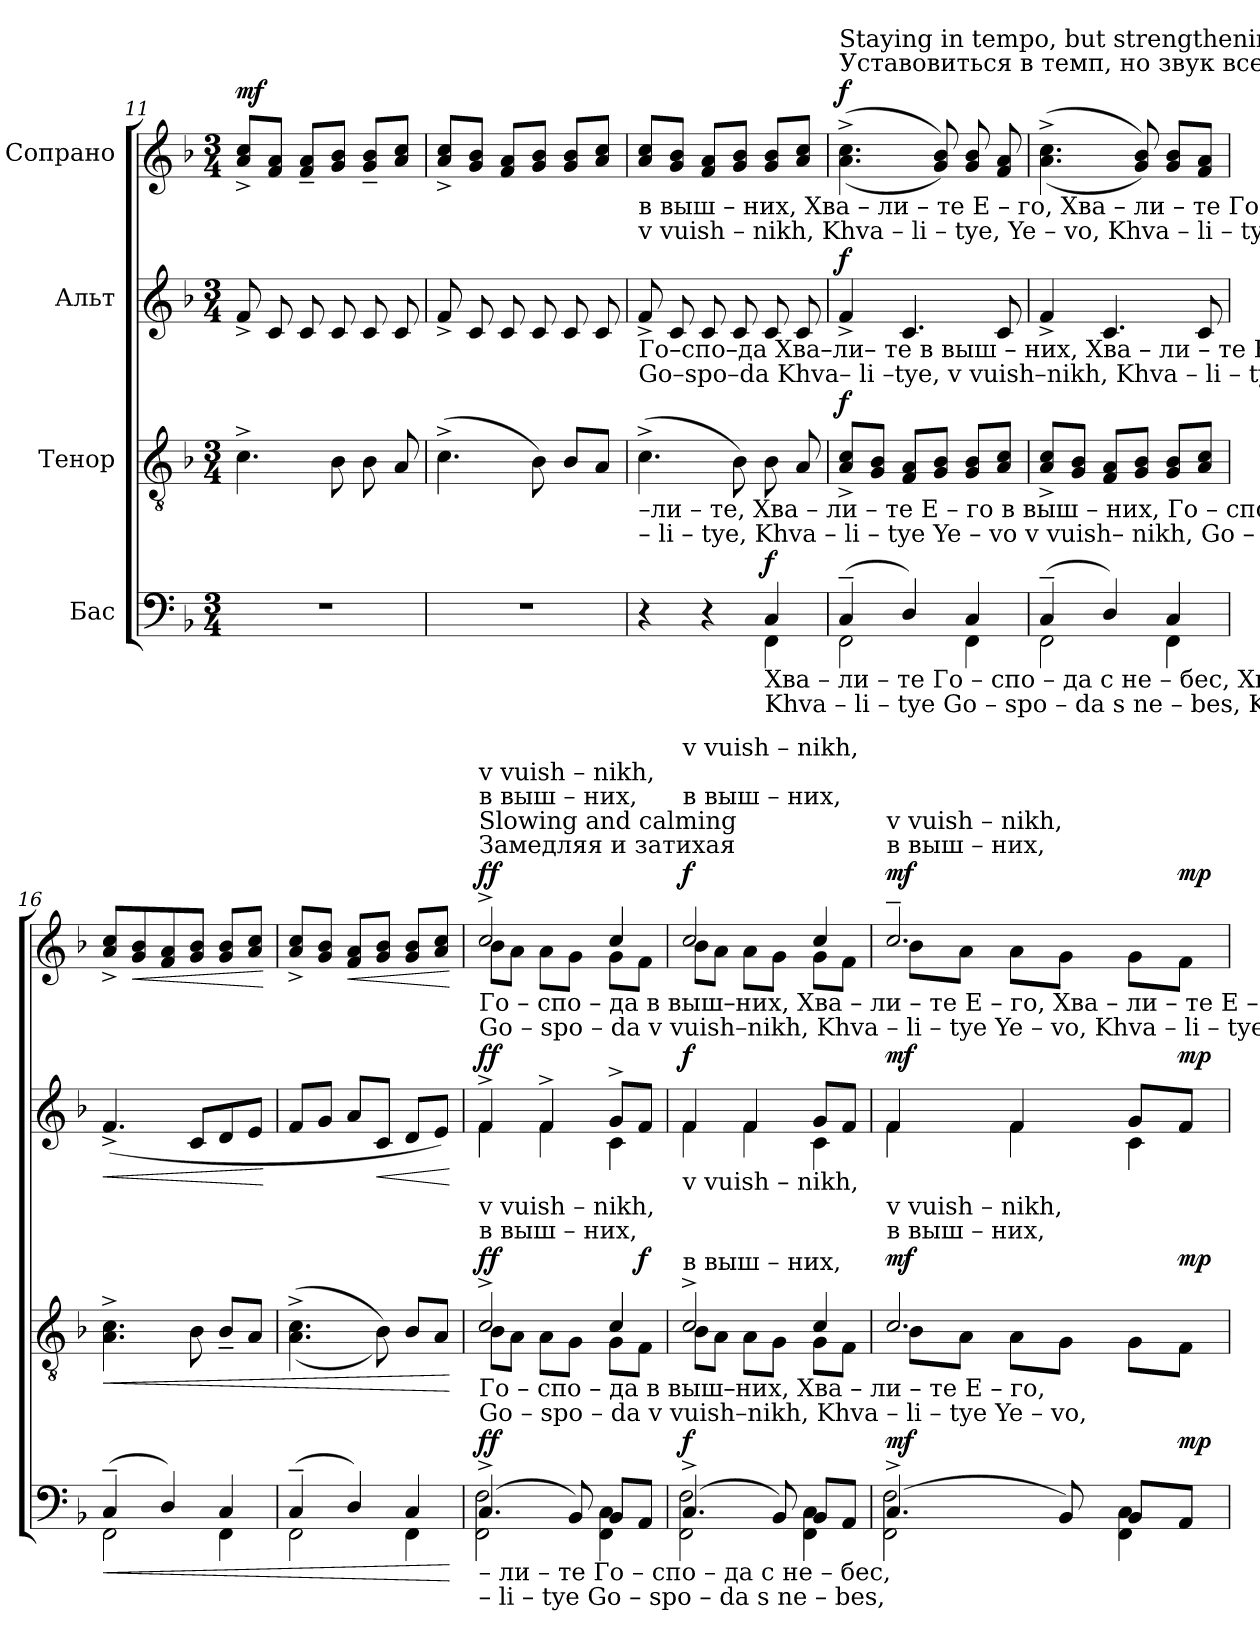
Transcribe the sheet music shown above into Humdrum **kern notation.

**kern	**dynam	**kern	**dynam	**kern	**dynam	**kern	**dynam
*part4	*part4	*part3	*part3	*part2	*part2	*part1	*part1
*staff4	*staff4	*staff3	*staff3	*staff2	*staff2	*staff1	*staff1
*I"Бас	*	*I"Тенор	*	*I"Альт	*	*I"Сопрано	*
*clefF4	*	*clefGv2	*	*clefG2	*	*clefG2	*
*k[b-]	*	*k[b-]	*	*k[b-]	*	*k[b-]	*
*M3/4	*	*M3/4	*	*M3/4	*	*M3/4	*
*MM105	*	*MM105	*	*MM105	*	*MM105	*
=11	=11	=11	=11	=11	=11	=11	=11
!	!	!	!	!	!	!	!LO:DY:a
2.r	.	4.c^\	.	8f^/	.	8a/^ 8cc/^L	mf
.	.	.	.	8c/	.	8f/ 8a/J	.
.	.	.	.	8c/	.	8f/~ 8a/~L	.
.	.	8B-\	.	8c/	.	8g/ 8b-/J	.
.	.	8B-\	.	8c/	.	8g/~ 8b-/~L	.
.	.	8A/	.	8c/	.	8a/ 8cc/J	.
=12	=12	=12	=12	=12	=12	=12	=12
2.r	.	(4.c^\	.	8f^/	.	8a/^ 8cc/^L	.
.	.	.	.	8c/	.	8g/ 8b-/J	.
.	.	.	.	8c/	.	8f/ 8a/L	.
.	.	8B-\)	.	8c/	.	8g/ 8b-/J	.
.	.	8B-/L	.	8c/	.	8g/ 8b-/L	.
.	.	8A/J	.	8c/	.	8a/ 8cc/J	.
!!LO:PB:g=z
=13	=13	=13	=13	=13	=13	=13	=13
*^	*	*	*	*	*	*	*
!	!	!	!	!	!	!	!LO:TX:b:t=в выш  –  них,         Хва     –     ли          –           те   Е  –  го,                     Хва   –   ли        –         те          Го   –  спо – да	!
!	!	!	!	!	!	!	!LO:TX:b:t=v vuish  – nikh,        Khva     –     li              –       tye, Ye – vo,                    Khva  –    li           –       tye         Go   –  spo  –da	!
!	!	!	!	!	!LO:TX:b:t=Го–спо–да   Хва–ли– те  в выш – них,           Хва – ли  –  те                 Е  –  го,	!	!	!
!	!	!	!	!	!LO:TX:b:t=Go–spo–da  Khva– li –tye, v vuish–nikh,        Khva –  li    –  tye              Ye –  vo,	!	!	!
!	!	!	!LO:TX:b:t=–ли             –             те,   Хва  –  ли  –   те          Е      –     го     в выш – них,       Го     –   спо–да    в выш      –      них,	!	!	!	!	!
!	!	!	!LO:TX:b:t=– li               –            tye,  Khva –   li   –  tye        Ye     –     vo     v vuish– nikh,     Go     –   spo–da     v vuish    –      nikh,	!	!	!	!	!
4r	4ryy	.	(4.c^\	.	8f^/	.	8a/ 8cc/L	.
.	.	.	.	.	8c/	.	8g/ 8b-/J	.
4r	4ryy	.	.	.	8c/	.	8f/ 8a/L	.
.	.	.	8B-\)	.	8c/	.	8g/ 8b-/J	.
!LO:TX:b:t=Хва     –        ли         –           те             Го         –         спо    –    да                с не    –    бес,               Хва  –	!	!	!	!	!	!	!	!
!LO:TX:b:t=Khva    –        li            –         tye            Go          –        spo    –     da                s ne    –    bes,              Khva –	!	!	!	!	!	!	!	!
!	!	!LO:DY:a	!	!	!	!	!	!
4C/	4FF\	f	8B-\	.	8c/	.	8g/ 8b-/L	.
.	.	.	8A/	.	8c/	.	8a/ 8cc/J	.
=14	=14	=14	=14	=14	=14	=14	=14	=14
*	*	*	*	*	*	*	*MM95	*
!	!	!	!	!	!	!	!LO:TX:a:t=Уставовиться в темп, но звук все усиливать	!
!	!	!	!	!	!	!	!LO:TX:a:t=Staying in tempo, but strengthening	!
!	!	!	!	!LO:DY:a	!	!LO:DY:a	!	!LO:DY:a
(>4C~/	2FF\	.	8A/^ 8c/^L	f	4f^/	f	((4.a\^ 4.cc\^	f
.	.	.	8G/ 8B-/J	.	.	.	.	.
4D/)	.	.	8F/ 8A/L	.	4.c/	.	.	.
.	.	.	8G/ 8B-/J	.	.	.	8g/ 8b-/))	.
4C/	4FF\	.	8G/ 8B-/L	.	.	.	8g/ 8b-/	.
.	.	.	8A/ 8c/J	.	8c/	.	8f/ 8a/	.
=15	=15	=15	=15	=15	=15	=15	=15	=15
(4C~/	2FF\	.	8A/^ 8c/^L	.	4f^/	.	((4.a\^ 4.cc\^	.
.	.	.	8G/ 8B-/J	.	.	.	.	.
4D/)	.	.	8F/ 8A/L	.	4.c/	.	.	.
.	.	.	8G/ 8B-/J	.	.	.	8g/ 8b-/))	.
4C/	4FF\	.	8G/ 8B-/L	.	.	.	8g/ 8b-/L	.
.	.	.	8A/ 8c/J	.	8c/	.	8f/ 8a/J	.
=16	=16	=16	=16	=16	=16	=16	=16	=16
!	!	!LO:HP:b	!	!LO:HP:b	!	!LO:HP:b	!	!
(4C~/	2FF\	<	4.A\^ 4.c\^	<	(4.f^/	<	8a/^ 8cc/^L	.
!	!	!	!	!	!	!	!	!LO:HP:b
.	.	.	.	.	.	.	8g/ 8b-/	<
4D/)	.	.	.	.	.	.	8f/ 8a/	.
.	.	.	8B-\	.	8c/L	.	8g/ 8b-/J	.
4C/	4FF\	.	8B-~/L	.	8d/	.	8g/ 8b-/L	.
.	.	.	8A/J	.	8e/J	.	8a/ 8cc/J	.
*v	*v	*	*	*	*	*	*	*
.	.	.	.	.	[	.	[
=17	=17	=17	=17	=17	=17	=17	=17
*^	*	*	*	*	*	*	*
(4C~/	2FF\	.	((4.A\^ 4.c\^	.	8f/L	.	8a/^ 8cc/^L	.
.	.	.	.	.	8g/J	.	8g/ 8b-/J	.
!	!	!	!	!	!	!	!	!LO:HP:b
4D/)	.	.	.	.	8a/L	.	8f/ 8a/L	<
!	!	!	!	!	!	!LO:HP:b	!	!
.	.	.	8B-\))	.	8c/J	<	8g/ 8b-/J	.
4C/	4FF\	.	8B-/L	.	8d/L	.	8g/ 8b-/L	.
.	.	.	8A/J	.	8e/J)	.	8a/ 8cc/J	.
*v	*v	*	*	*	*	*	*	*
.	[	.	[	.	[	.	[
!!LO:LB:g=z
=18	=18	=18	=18	=18	=18	=18	=18
*^	*	*^	*	*^	*	*^	*
!	!	!	!	!	!	!	!	!	!LO:TX:a:t=Замедляя и затихая	!	!
!	!	!	!	!	!	!	!	!	!LO:TX:a:t=Slowing and calming	!	!
!	!	!	!	!	!	!	!	!	!LO:TX:b:t=Го  –   спо –  да           в выш–них,     Хва      –     ли   –  те         Е        –       го,                  Хва  –   ли  –  те          Е     –	!	!
!	!	!	!	!	!	!	!	!	!LO:TX:b:t=Go  –   spo  –  da          v vuish–nikh,  Khva     –      li     –  tye      Ye        –       vo,                Khva –    li    – tye        Ye    –	!	!
!	!	!	!	!	!	!	!	!	!LO:TX:a:t=в выш        –      них,	!	!
!	!	!	!	!	!	!	!	!	!LO:TX:a:t=v vuish       –      nikh,	!	!
!	!	!	!LO:TX:a:t=в выш        –      них,	!	!	!	!	!	!	!	!
!	!	!	!LO:TX:a:t=v vuish       –      nikh,	!	!	!	!	!	!	!	!
!	!	!	!LO:TX:b:t=Го  –   спо –  да           в выш–них,     Хва      –     ли   –  те         Е        –       го,	!	!	!	!	!	!	!	!
!	!	!	!LO:TX:b:t=Go  –   spo  –  da          v vuish–nikh,  Khva     –      li     –  tye      Ye        –       vo,	!	!	!	!	!	!	!	!
!LO:TX:b:t=– ли        –          те             Го           –           спо    –    да                       с не    –     бес,	!	!	!	!	!	!	!	!	!	!	!
!LO:TX:b:t=–   li          –        tye             Go          –           spo    –     da                       s ne     –     bes,	!	!	!	!	!	!	!	!	!	!	!
!	!	!LO:DY:a	!	!	!LO:DY:a	!	!	!LO:DY:a	!	!	!LO:DY:a
(4.C^/	2FF\ 2F\	ff	2c^/	8B-\L	ff	4f^/	4f\	ff	2cc^/	8b-\L	ff
.	.	.	.	8A\J	.	.	.	.	.	8a\J	.
.	.	.	.	8A\L	.	4f^/	4f\	.	.	8a\L	.
8BB-/)	.	.	.	8G\J	.	.	.	.	.	8g\J	.
*	*	*	*	*	*	*	*	*	*MM85	*	*
8BB-/L	4FF\ 4C\	.	4c/	8G\L	.	8g^/L	4c\	.	4cc/	8g\L	.
!	!	!	!	!	!LO:DY:a	!	!	!	!	!	!
8AA/J	.	.	.	8F\J	f	8f/J	.	.	.	8f\J	.
=19	=19	=19	=19	=19	=19	=19	=19	=19	=19	=19	=19
!	!	!	!	!	!	!	!	!	!LO:TX:a:t=в выш        –      них,	!	!
!	!	!	!	!	!	!	!	!	!LO:TX:a:t=v vuish       –      nikh,	!	!
!	!	!	!LO:TX:a:t=в выш        –      них,	!	!	!	!	!	!	!	!
!	!	!	!LO:TX:a:t=v vuish       –      nikh,	!	!	!	!	!	!	!	!
!	!	!LO:DY:a	!	!	!	!	!	!LO:DY:a	!	!	!LO:DY:a
(4.C^/	2FF\ 2F\	f	2c^/	8B-\L	.	4f/	4f\	f	2cc/	8b-\L	f
.	.	.	.	8A\J	.	.	.	.	.	8a\J	.
.	.	.	.	8A\L	.	4f/	4f\	.	.	8a\L	.
8BB-/)	.	.	.	8G\J	.	.	.	.	.	8g\J	.
*	*	*	*	*	*	*	*	*	*MM75	*	*
8BB-/L	4FF\ 4C\	.	4c/	8G\L	.	8g/L	4c\	.	4cc/	8g\L	.
8AA/J	.	.	.	8F\J	.	8f/J	.	.	.	8f\J	.
=20	=20	=20	=20	=20	=20	=20	=20	=20	=20	=20	=20
!	!	!	!	!	!	!	!	!	!LO:TX:a:t=в выш                 –                них,	!	!
!	!	!	!	!	!	!	!	!	!LO:TX:a:t=v vuish                –                nikh,	!	!
!	!	!	!LO:TX:a:t=в выш                 –                них,	!	!	!	!	!	!	!	!
!	!	!	!LO:TX:a:t=v vuish                –                nikh,	!	!	!	!	!	!	!	!
!	!	!LO:DY:a	!	!	!LO:DY:a	!	!	!LO:DY:a	!	!	!LO:DY:a
(4.C^/	2FF\ 2F\	mf	2.c/	8B-\L	mf	4f/	4f\	mf	2.cc~/	8b-\L	mf
.	.	.	.	8A\J	.	.	.	.	.	8a\J	.
.	.	.	.	8A\L	.	4f/	4f\	.	.	8a\L	.
8BB-/)	.	.	.	8G\J	.	.	.	.	.	8g\J	.
8BB-/L	4FF\ 4C\	.	.	8G\L	.	8g/L	4c\	.	.	8g\L	.
!	!	!LO:DY:a	!	!	!LO:DY:a	!	!	!LO:DY:a	!	!	!LO:DY:a
8AA/J	.	mp	.	8F\J	mp	8f/J	.	mp	.	8f\J	mp
*v	*v	*	*	*	*	*v	*v	*	*v	*v	*
*	*	*v	*v	*	*	*	*	*
=	=	=	=	=	=	=	=
*-	*-	*-	*-	*-	*-	*-	*-
